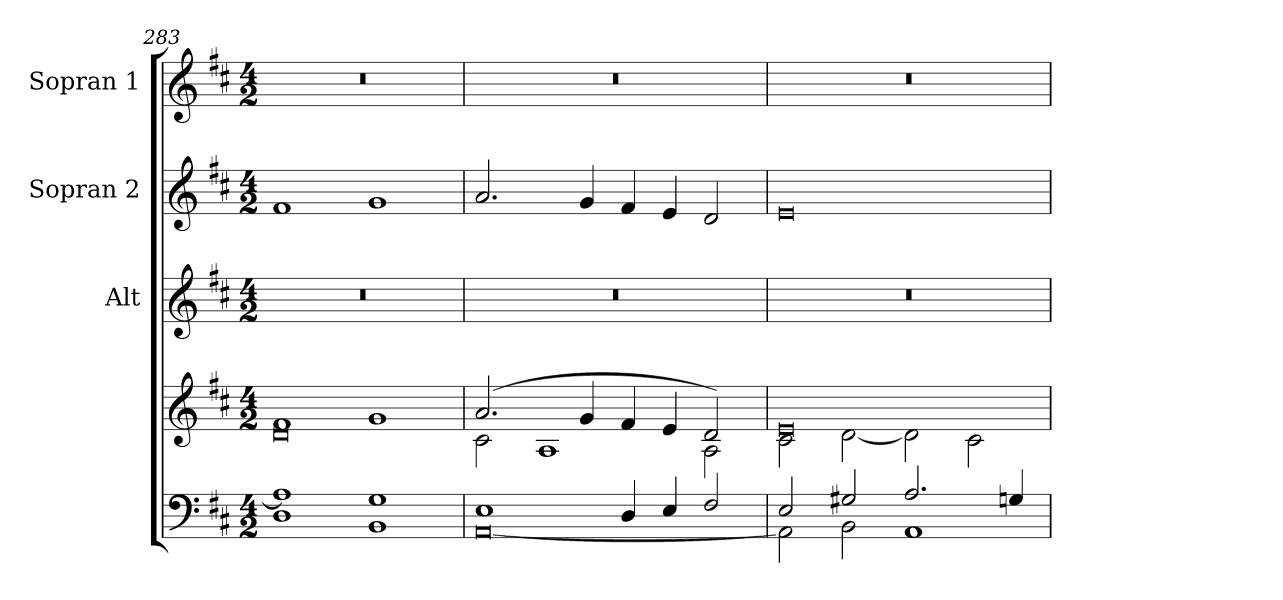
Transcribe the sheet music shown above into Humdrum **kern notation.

**kern	**kern	**kern	**kern	**kern
*part4	*part4	*part3	*part2	*part1
*staff5	*staff4	*staff3	*staff2	*staff1
*	*	*I"Alt	*I"Sopran 2	*I"Sopran 1
*	*	*I'A.	*I'S. 2	*I'S. 1
*clefF4	*clefG2	*clefG2	*clefG2	*clefG2
*k[f#c#]	*k[f#c#]	*k[f#c#]	*k[f#c#]	*k[f#c#]
*D:	*D:	*D:	*D:	*D:
*M4/2	*M4/2	*M4/2	*M4/2	*M4/2
=283	=283	=283	=283	=283
*^	*^	*	*	*
1A]	1D	1f#	0d	0r	1f#	0r
1G	1BB	1g	.	.	1g	.
=284	=284	=284	=284	=284	=284	=284
1E	[<0AA	(2.a/	2c#\	0r	2.a/	0r
.	.	.	1A	.	.	.
.	.	4g/	.	.	4g/	.
4D/	.	4f#/	.	.	4f#/	.
4E/	.	4e/	.	.	4e/	.
2F#/	.	2d/)	2A\	.	2d/	.
=285	=285	=285	=285	=285	=285	=285
2E/	2AA\]	0e	2c#\	0r	0e	0r
2G#X/	2BB\	.	[<2d\	.	.	.
2.A/	1AA	.	2d\]	.	.	.
.	.	.	2c#\	.	.	.
4Gn/	.	.	.	.	.	.
*v	*v	*	*	*	*	*
*	*v	*v	*	*	*
=	=	=	=	=
*-	*-	*-	*-	*-
